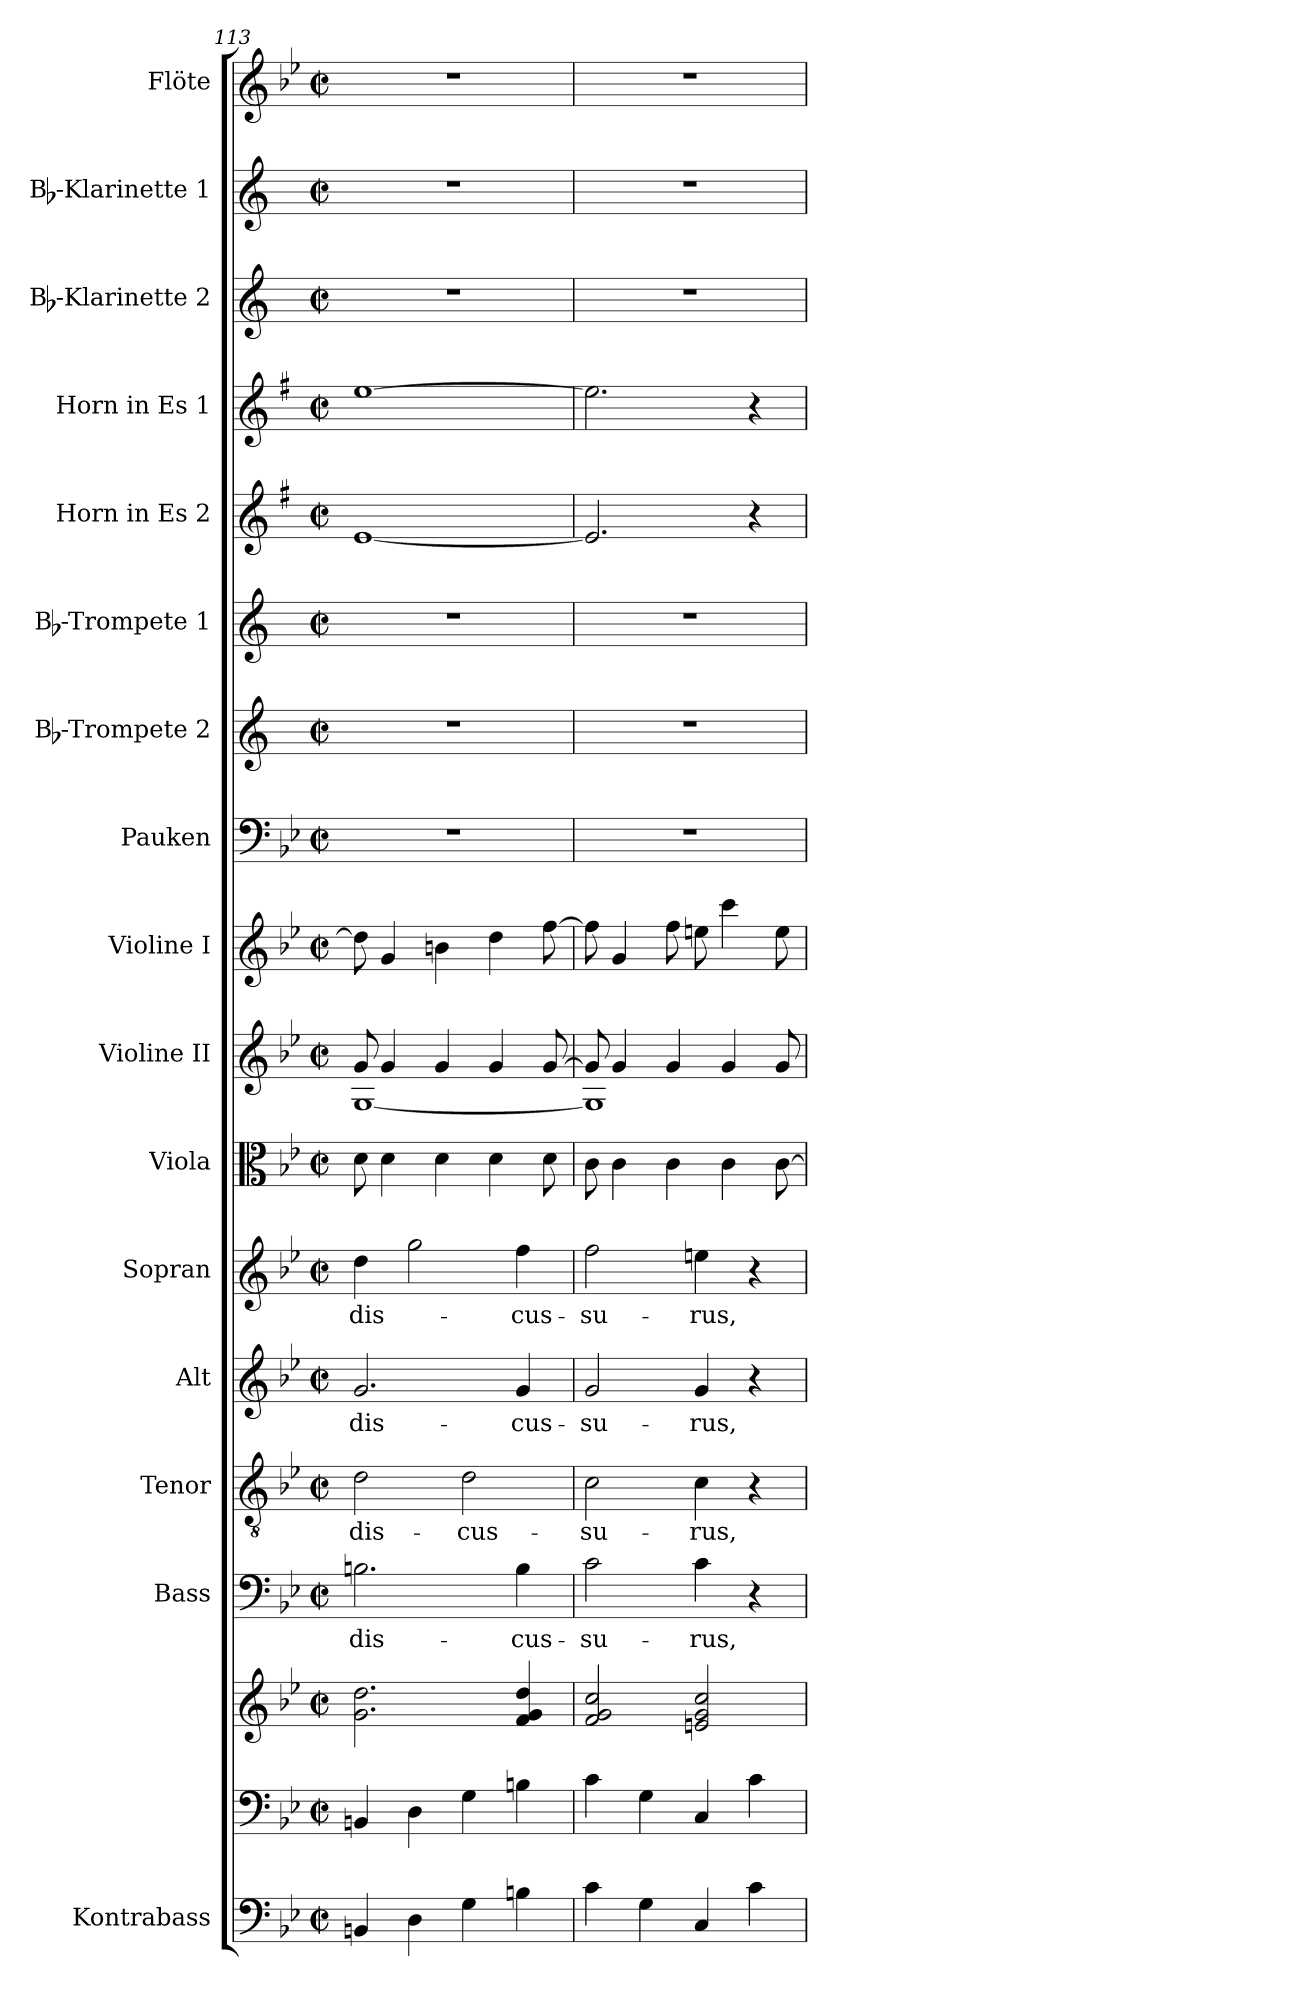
**kern	**kern	**kern	**kern	**text	**kern	**text	**kern	**text	**kern	**text	**kern	**kern	**kern	**kern	**kern	**kern	**kern	**kern	**kern	**kern	**kern
*part17	*part16	*part16	*part15	*part15	*part14	*part14	*part13	*part13	*part12	*part12	*part11	*part10	*part9	*part8	*part7	*part6	*part5	*part4	*part3	*part2	*part1
*staff18	*staff17	*staff16	*staff15	*staff15	*staff14	*staff14	*staff13	*staff13	*staff12	*staff12	*staff11	*staff10	*staff9	*staff8	*staff7	*staff6	*staff5	*staff4	*staff3	*staff2	*staff1
*I"Kontrabass	*	*	*I"Bass	*	*I"Tenor	*	*I"Alt	*	*I"Sopran	*	*I"Viola	*I"Violine II	*I"Violine I	*I"Pauken	*I"Bb-Trompete 2	*I"Bb-Trompete 1	*I"Horn in Es 2	*I"Horn in Es 1	*I"Bb-Klarinette 2	*I"Bb-Klarinette 1	*I"Flöte
*I'Kb.	*	*	*I'B.	*	*I'T.	*	*I'A.	*	*I'S.	*	*I'Vla.	*I'Vl. II	*I'Vl. I	*I'Pk.	*I'Bb Trp. 2	*I'Bb Trp. 1	*	*	*I'Bb Kl. 2	*I'Bb Kl. 1	*I'Fl.
*clefF4	*clefF4	*clefG2	*clefF4	*	*clefGv2	*	*clefG2	*	*clefG2	*	*clefC3	*clefG2	*clefG2	*clefF4	*clefG2	*clefG2	*clefG2	*clefG2	*clefG2	*clefG2	*clefG2
*ITrd7c12	*	*	*	*	*	*	*	*	*	*	*	*	*	*	*ITrd1c2	*ITrd1c2	*ITrd5c9	*ITrd5c9	*ITrd1c2	*ITrd1c2	*
*k[b-e-]	*k[b-e-]	*k[b-e-]	*k[b-e-]	*	*k[b-e-]	*	*k[b-e-]	*	*k[b-e-]	*	*k[b-e-]	*k[b-e-]	*k[b-e-]	*k[b-e-]	*k[b-e-]	*k[b-e-]	*k[b-e-]	*k[b-e-]	*k[b-e-]	*k[b-e-]	*k[b-e-]
*B-:	*B-:	*B-:	*B-:	*	*B-:	*	*B-:	*	*B-:	*	*B-:	*B-:	*B-:	*B-:	*B-:	*B-:	*B-:	*B-:	*B-:	*B-:	*B-:
*M2/2	*M2/2	*M2/2	*M2/2	*	*M2/2	*	*M2/2	*	*M2/2	*	*M2/2	*M2/2	*M2/2	*M2/2	*M2/2	*M2/2	*M2/2	*M2/2	*M2/2	*M2/2	*M2/2
*met(c|)	*met(c|)	*met(c|)	*met(c|)	*	*met(c|)	*	*met(c|)	*	*met(c|)	*	*met(c|)	*met(c|)	*met(c|)	*met(c|)	*met(c|)	*met(c|)	*met(c|)	*met(c|)	*met(c|)	*met(c|)	*met(c|)
=113	=113	=113	=113	=113	=113	=113	=113	=113	=113	=113	=113	=113	=113	=113	=113	=113	=113	=113	=113	=113	=113
!	!	!	!	!LO:LY:b	!	!LO:LY:b	!	!LO:LY:b	!	!LO:LY:b	!	!	!	!	!	!	!	!	!	!	!
*	*	*	*	*	*	*	*	*	*	*	*	*^	*	*	*	*	*	*	*	*	*
4BBBn/	4BBn/	2.g\ 2.dd\	2.Bn\	dis-	2d\	dis-	2.g/	dis-	4dd\	dis-	8d\	8g/	[<1G	8dd\]	1r	1r	1r	[1G	[1g	1r	1r	1r
.	.	.	.	.	.	.	.	.	.	.	4d\	4g/	.	4g/	.	.	.	.	.	.	.	.
4DD\	4D\	.	.	.	.	.	.	.	2gg\	.	.	.	.	.	.	.	.	.	.	.	.	.
.	.	.	.	.	.	.	.	.	.	.	4d\	4g/	.	4bn\	.	.	.	.	.	.	.	.
!	!	!	!	!	!	!LO:LY:b	!	!	!	!	!	!	!	!	!	!	!	!	!	!	!	!
4GG\	4G\	.	.	.	2d\	-cus-	.	.	.	.	.	.	.	.	.	.	.	.	.	.	.	.
.	.	.	.	.	.	.	.	.	.	.	4d\	4g/	.	4dd\	.	.	.	.	.	.	.	.
!	!	!	!	!LO:LY:b	!	!	!	!LO:LY:b	!	!LO:LY:b	!	!	!	!	!	!	!	!	!	!	!	!
4BBn\	4Bn\	4f/ 4g/ 4dd/	4B\	-cus-	.	.	4g/	-cus-	4ff\	-cus-	.	.	.	.	.	.	.	.	.	.	.	.
.	.	.	.	.	.	.	.	.	.	.	8d\	[>8g/	.	[8ff\	.	.	.	.	.	.	.	.
=114	=114	=114	=114	=114	=114	=114	=114	=114	=114	=114	=114	=114	=114	=114	=114	=114	=114	=114	=114	=114	=114	=114
!	!	!	!	!LO:LY:b	!	!LO:LY:b	!	!LO:LY:b	!	!LO:LY:b	!	!	!	!	!	!	!	!	!	!	!	!
4C\	4c\	2f/ 2g/ 2cc/	2c\	-su-	2c\	-su-	2g/	-su-	2ff\	-su-	8c\	8g/]	1G]	8ff\]	1r	1r	1r	2.G/]	2.g\]	1r	1r	1r
.	.	.	.	.	.	.	.	.	.	.	4c\	4g/	.	4g/	.	.	.	.	.	.	.	.
4GG\	4G\	.	.	.	.	.	.	.	.	.	.	.	.	.	.	.	.	.	.	.	.	.
.	.	.	.	.	.	.	.	.	.	.	4c\	4g/	.	8ff\	.	.	.	.	.	.	.	.
!	!	!	!	!LO:LY:b	!	!LO:LY:b	!	!LO:LY:b	!	!LO:LY:b	!	!	!	!	!	!	!	!	!	!	!	!
4CC/	4C/	2en/ 2g/ 2cc/	4c\	-rus,	4c\	-rus,	4g/	-rus,	4een\	-rus,	.	.	.	8een\	.	.	.	.	.	.	.	.
.	.	.	.	.	.	.	.	.	.	.	4c\	4g/	.	4ccc\	.	.	.	.	.	.	.	.
4C\	4c\	.	4r	.	4r	.	4r	.	4r	.	.	.	.	.	.	.	.	4r	4r	.	.	.
.	.	.	.	.	.	.	.	.	.	.	[8c\	8g/	.	8ee\	.	.	.	.	.	.	.	.
*	*	*	*	*	*	*	*	*	*	*	*	*v	*v	*	*	*	*	*	*	*	*	*
=	=	=	=	=	=	=	=	=	=	=	=	=	=	=	=	=	=	=	=	=	=
*-	*-	*-	*-	*-	*-	*-	*-	*-	*-	*-	*-	*-	*-	*-	*-	*-	*-	*-	*-	*-	*-
